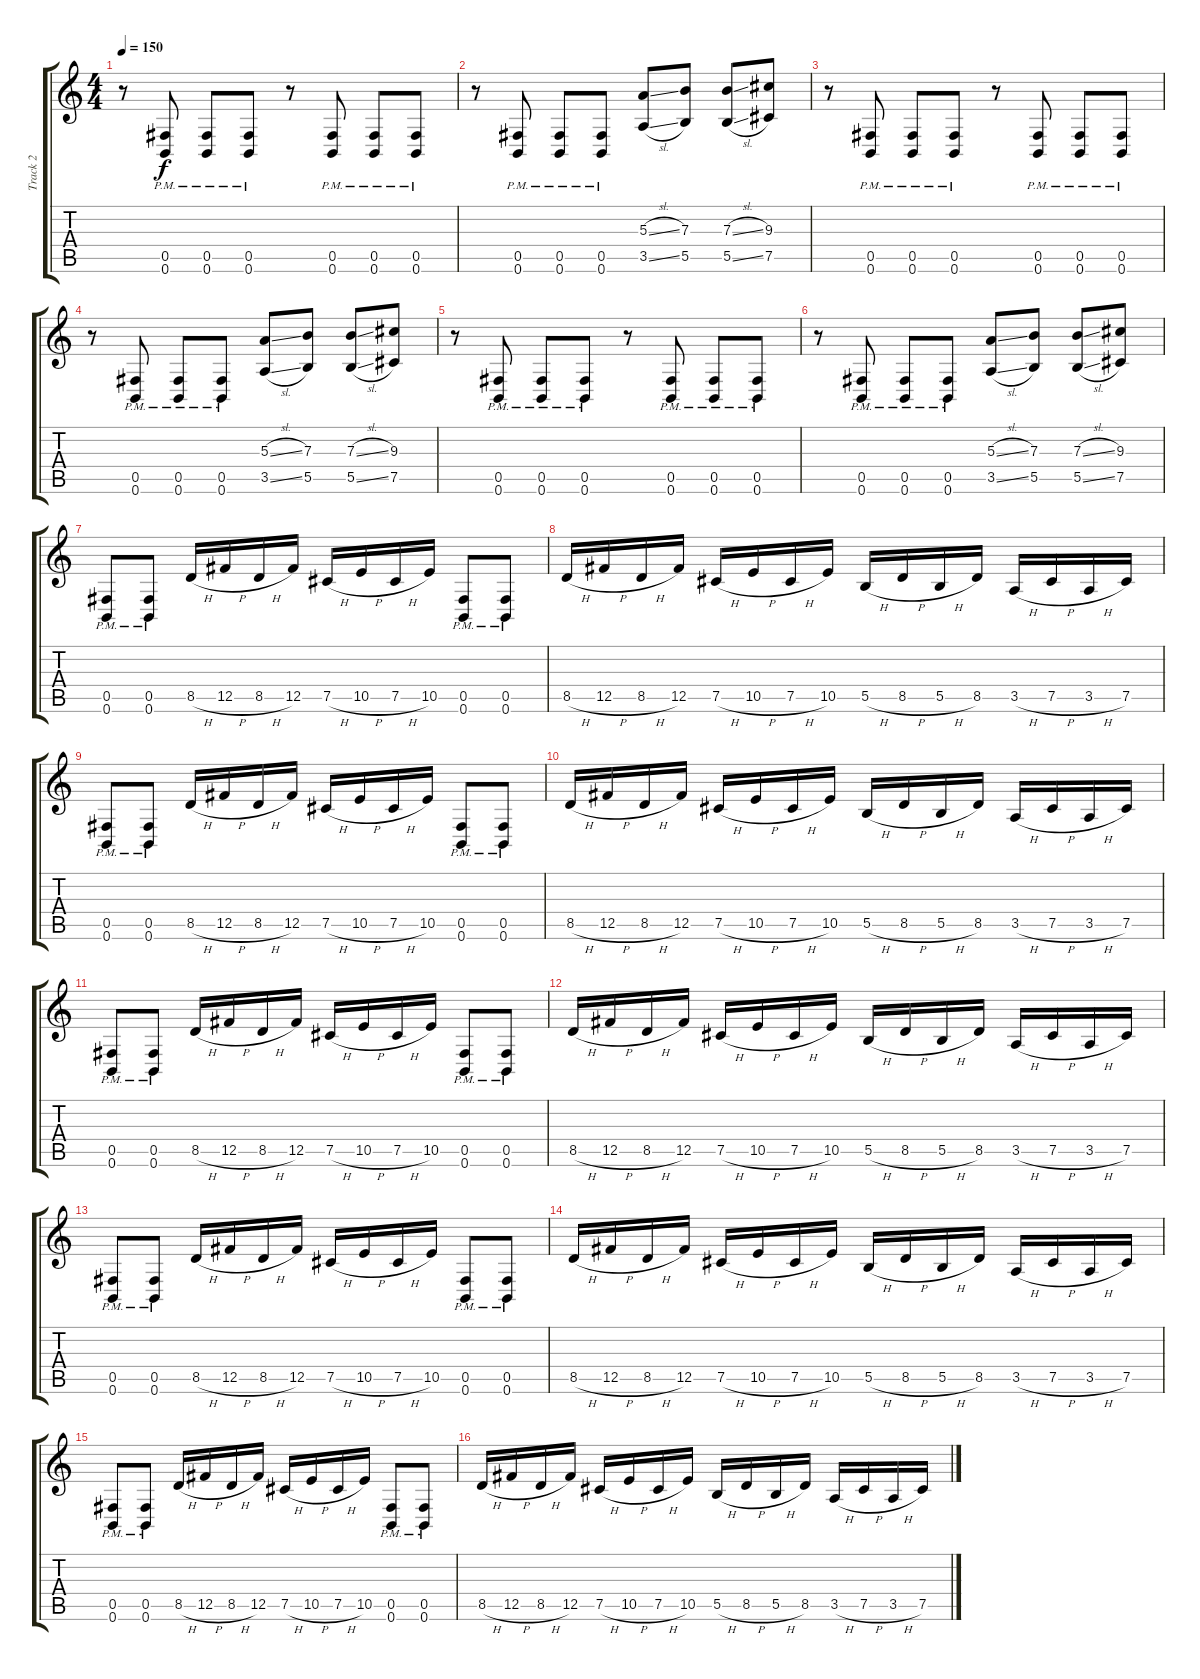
\track ("Track 2" "Track 2") {instrument distortionguitar}
\staff {score tabs}
\tuning (Db4 Ab3 E3 B2 Gb2 B1) {hide}
\ts (4 4)
\tempo 150
\clef g2
\ks c
r.8{dy f} (0.5{pm} 0.6{pm}).8 (0.5{pm} 0.6{pm}).8 (0.5{pm} 0.6{pm}).8 r.8 (0.5{pm} 0.6{pm}).8 (0.5{pm} 0.6{pm}).8 (0.5{pm} 0.6{pm}).8 |
r.8 (0.5{pm} 0.6{pm}).8 (0.5{pm} 0.6{pm}).8 (0.5{pm} 0.6{pm}).8 (5.3{sl} 3.5{sl}).8 (7.3 5.5).8 (7.3{sl} 5.5{sl}).8 (9.3 7.5).8 |
r.8 (0.5{pm} 0.6{pm}).8 (0.5{pm} 0.6{pm}).8 (0.5{pm} 0.6{pm}).8 r.8 (0.5{pm} 0.6{pm}).8 (0.5{pm} 0.6{pm}).8 (0.5{pm} 0.6{pm}).8 |
r.8 (0.5{pm} 0.6{pm}).8 (0.5{pm} 0.6{pm}).8 (0.5{pm} 0.6{pm}).8 (5.3{sl} 3.5{sl}).8 (7.3 5.5).8 (7.3{sl} 5.5{sl}).8 (9.3 7.5).8 |
r.8 (0.5{pm} 0.6{pm}).8 (0.5{pm} 0.6{pm}).8 (0.5{pm} 0.6{pm}).8 r.8 (0.5{pm} 0.6{pm}).8 (0.5{pm} 0.6{pm}).8 (0.5{pm} 0.6{pm}).8 |
r.8 (0.5{pm} 0.6{pm}).8 (0.5{pm} 0.6{pm}).8 (0.5{pm} 0.6{pm}).8 (5.3{sl} 3.5{sl}).8 (7.3 5.5).8 (7.3{sl} 5.5{sl}).8 (9.3 7.5).8 |
(0.5{pm} 0.6{pm}).8 (0.5{pm} 0.6{pm}).8 8.5{h}.16 12.5{h}.16 8.5{h}.16 12.5.16 7.5{h}.16 10.5{h}.16 7.5{h}.16 10.5.16 (0.5{pm} 0.6{pm}).8 (0.5{pm} 0.6{pm}).8 |
8.5{h}.16 12.5{h}.16 8.5{h}.16 12.5.16 7.5{h}.16 10.5{h}.16 7.5{h}.16 10.5.16 5.5{h}.16 8.5{h}.16 5.5{h}.16 8.5.16 3.5{h}.16 7.5{h}.16 3.5{h}.16 7.5.16 |
(0.5{pm} 0.6{pm}).8 (0.5{pm} 0.6{pm}).8 8.5{h}.16 12.5{h}.16 8.5{h}.16 12.5.16 7.5{h}.16 10.5{h}.16 7.5{h}.16 10.5.16 (0.5{pm} 0.6{pm}).8 (0.5{pm} 0.6{pm}).8 |
8.5{h}.16 12.5{h}.16 8.5{h}.16 12.5.16 7.5{h}.16 10.5{h}.16 7.5{h}.16 10.5.16 5.5{h}.16 8.5{h}.16 5.5{h}.16 8.5.16 3.5{h}.16 7.5{h}.16 3.5{h}.16 7.5.16 |
(0.5{pm} 0.6{pm}).8 (0.5{pm} 0.6{pm}).8 8.5{h}.16 12.5{h}.16 8.5{h}.16 12.5.16 7.5{h}.16 10.5{h}.16 7.5{h}.16 10.5.16 (0.5{pm} 0.6{pm}).8 (0.5{pm} 0.6{pm}).8 |
8.5{h}.16 12.5{h}.16 8.5{h}.16 12.5.16 7.5{h}.16 10.5{h}.16 7.5{h}.16 10.5.16 5.5{h}.16 8.5{h}.16 5.5{h}.16 8.5.16 3.5{h}.16 7.5{h}.16 3.5{h}.16 7.5.16 |
(0.5{pm} 0.6{pm}).8 (0.5{pm} 0.6{pm}).8 8.5{h}.16 12.5{h}.16 8.5{h}.16 12.5.16 7.5{h}.16 10.5{h}.16 7.5{h}.16 10.5.16 (0.5{pm} 0.6{pm}).8 (0.5{pm} 0.6{pm}).8 |
8.5{h}.16 12.5{h}.16 8.5{h}.16 12.5.16 7.5{h}.16 10.5{h}.16 7.5{h}.16 10.5.16 5.5{h}.16 8.5{h}.16 5.5{h}.16 8.5.16 3.5{h}.16 7.5{h}.16 3.5{h}.16 7.5.16 |
(0.5{pm} 0.6{pm}).8 (0.5{pm} 0.6{pm}).8 8.5{h}.16 12.5{h}.16 8.5{h}.16 12.5.16 7.5{h}.16 10.5{h}.16 7.5{h}.16 10.5.16 (0.5{pm} 0.6{pm}).8 (0.5{pm} 0.6{pm}).8 |
8.5{h}.16 12.5{h}.16 8.5{h}.16 12.5.16 7.5{h}.16 10.5{h}.16 7.5{h}.16 10.5.16 5.5{h}.16 8.5{h}.16 5.5{h}.16 8.5.16 3.5{h}.16 7.5{h}.16 3.5{h}.16 7.5.16
